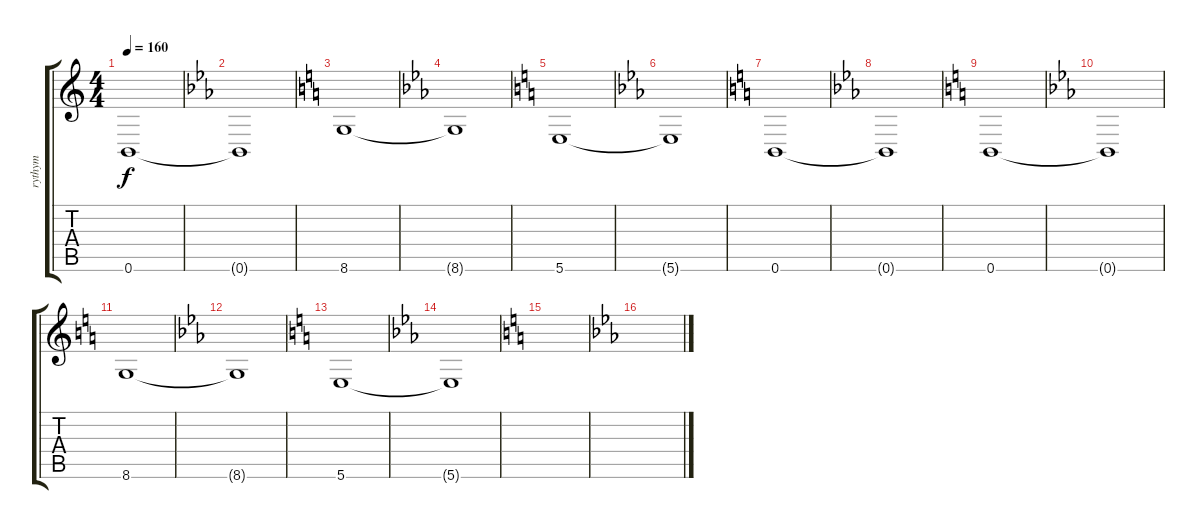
\track ("rythym" "rythym") {instrument overdrivenguitar}
\staff {score tabs}
\tuning (Db4 Ab3 E3 B2 Gb2 B1) {hide}
\ts (4 4)
\tempo 160
\clef g2
\ks c
0.6.1{dy f} |
\ks cminor
0.6{t}.1 |
\ks c
8.6.1 |
\ks cminor
8.6{t}.1 |
\ks c
5.6.1 |
\ks cminor
5.6{t}.1 |
\ks c
0.6.1 |
\ks cminor
0.6{t}.1 |
\ks c
0.6.1 |
\ks cminor
0.6{t}.1 |
\ks c
8.6.1 |
\ks cminor
8.6{t}.1 |
\ks c
5.6.1 |
\ks cminor
5.6{t}.1 |
\ks c
|
\ks cminor
